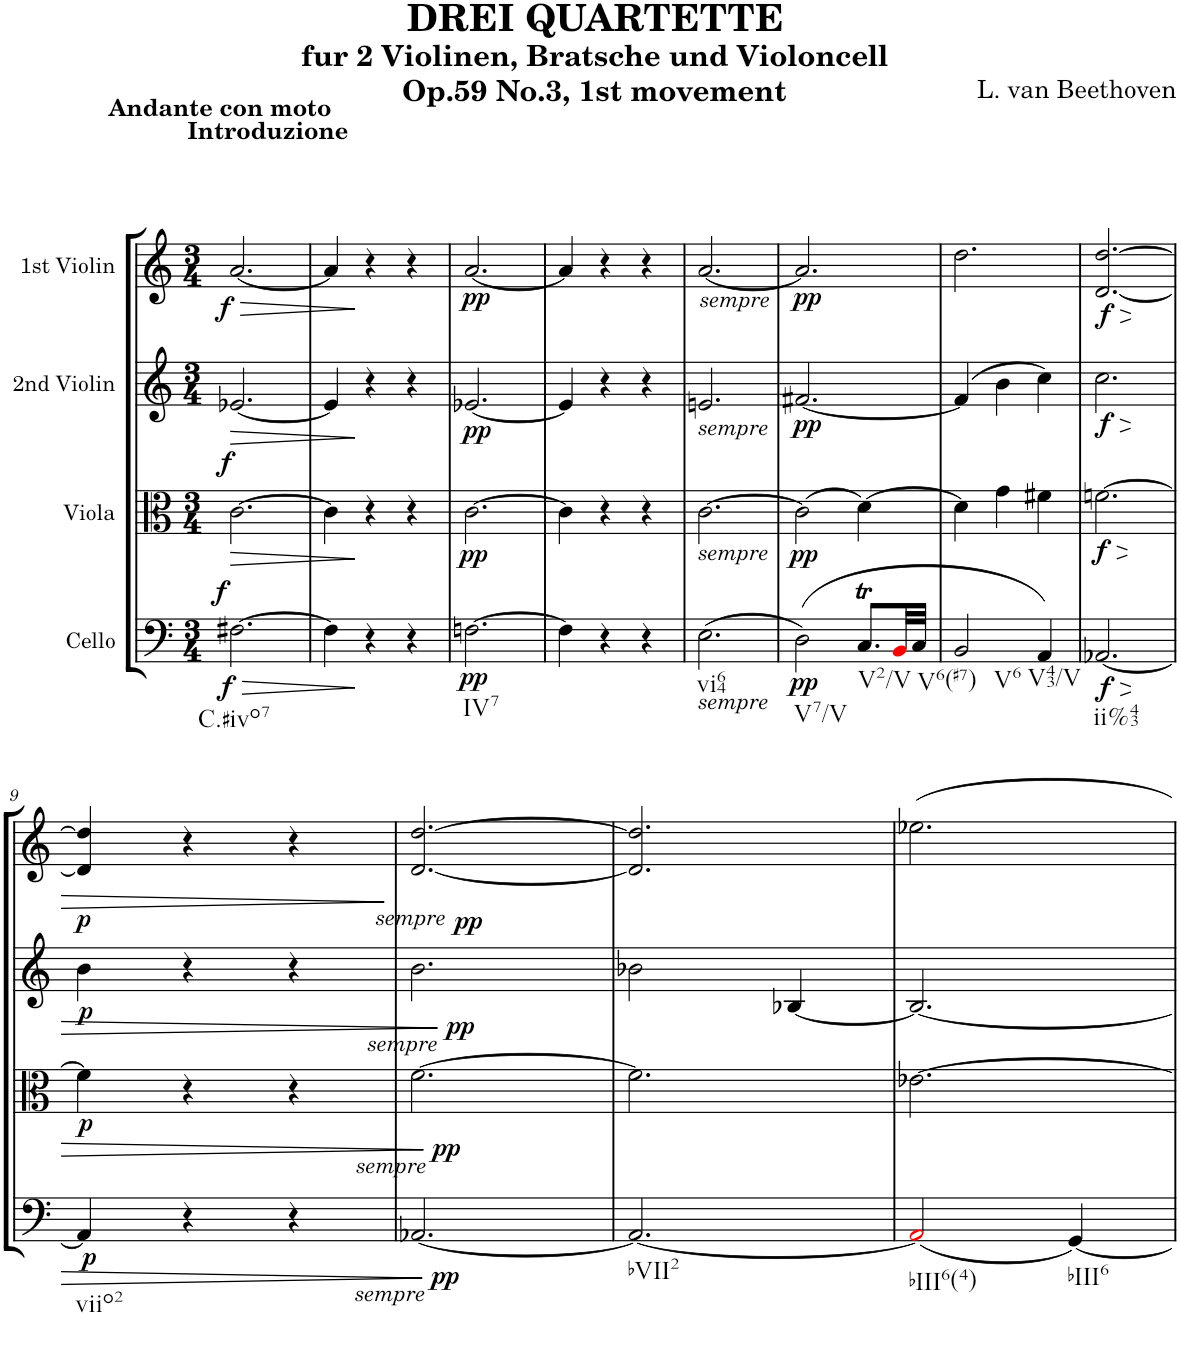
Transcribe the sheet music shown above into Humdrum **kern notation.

**kern	**dynam	**kern	**dynam	**kern	**dynam	**kern	**dynam
*part4	*part4	*part3	*part3	*part2	*part2	*part1	*part1
*staff4	*staff4	*staff3	*staff3	*staff2	*staff2	*staff1	*staff1
*I"Cello	*	*I"Viola	*	*I"2nd Violin	*	*I"1st Violin	*
*	*	*I'Vla	*	*I'Vln	*	*I'Vln	*
*clefF4	*	*clefC3	*	*clefG2	*	*clefG2	*
*k[]	*	*k[]	*	*k[]	*	*k[]	*
*M3/4	*	*M3/4	*	*M3/4	*	*M3/4	*
=1	=1	=1	=1	=1	=1	=1	=1
!	!	!	!	!	!	!LO:TX:a:B:t=Andante con moto	!
!	!	!	!	!	!	!LO:TX:a:B:t=Introduzione	!
!LO:TX:b:t=C.#ivo7	!	!	!	!	!	!	!
!	!LO:HP:b	!	!LO:HP:b	!	!LO:HP:b	!	!LO:HP:b
!	!LO:DY:n=1:b	!	!	!	!	!	!
!	!LO:DY:n=2:a	!	!LO:DY:n=1:a	!	!	!	!LO:DY:n=1:b
[2.F#X\	> f f	[2.c\	> f	[2.e-X/	>	[2.a/	> f
=2	=2	=2	=2	=2	=2	=2	=2
4F#\]	.	4c\]	.	4e-/]	.	4a/]	.
4r	]	4r	]	4r	]	4r	]
4r	.	4r	.	4r	.	4r	.
=3	=3	=3	=3	=3	=3	=3	=3
!LO:TX:b:t=IV7	!	!	!	!	!	!	!
!	!LO:DY:b	!	!LO:DY:b	!	!LO:DY:b	!	!LO:DY:b
[2.Fn\	pp	[2.c\	pp	[2.e-X/	pp	[2.a/	pp
=4	=4	=4	=4	=4	=4	=4	=4
4F\]	.	4c\]	.	4e-/]	.	4a/]	.
4r	.	4r	.	4r	.	4r	.
4r	.	4r	.	4r	.	4r	.
=5	=5	=5	=5	=5	=5	=5	=5
!	!	!	!	!	!	!LO:TX:b:i:t=sempre	!
!	!	!	!	!LO:TX:b:i:t=sempre	!	!	!
!	!	!LO:TX:b:i:t=sempre	!	!	!	!	!
!LO:TX:b:i:t=sempre	!	!	!	!	!	!	!
!LO:TX:b:t=vi64	!	!	!	!	!	!	!
(2.E\	.	[2.c\	.	2.en/	.	[2.a/	.
=6	=6	=6	=6	=6	=6	=6	=6
!LO:TX:b:t=V7/V	!	!	!	!	!	!	!
!	!LO:DY:b	!	!LO:DY:b	!	!LO:DY:b	!	!LO:DY:b
(2D\)	pp	(2c\]	pp	[2.f#X/	pp	2.a/]	pp
!LO:TX:b:t=V2/V	!	!	!	!	!	!	!
8.CT/L	.	[4d\)	.	.	.	.	.
32BBi/LL	.	.	.	.	.	.	.
32C/JJJ	.	.	.	.	.	.	.
=7	=7	=7	=7	=7	=7	=7	=7
!LO:TX:b:t=V6(#7)	!	!	!	!	!	!	!
!LO:TX:b:t=V6	!	!	!	!	!	!	!
2BB/	.	4d\]	.	(4f#/]	.	2.dd\	.
.	.	4g\	.	4b\	.	.	.
!LO:TX:b:t=V43/V	!	!	!	!	!	!	!
4AA/)	.	4f#X\	.	4cc\)	.	.	.
=8	=8	=8	=8	=8	=8	=8	=8
!LO:TX:b:t=ii%43	!	!	!	!	!	!	!
!	!LO:HP:b	!	!LO:HP:b	!	!LO:HP:b	!	!LO:HP:b
!	!LO:DY:n=1:b	!	!LO:DY:n=1:b	!	!LO:DY:n=1:b	!	!LO:DY:n=1:b
[2.AA-X/	> f	[2.fn\	> f	2.cc\	> f	[2.d/ [2.dd/	> f
!!LO:LB:g=z
=9	=9	=9	=9	=9	=9	=9	=9
!LO:TX:b:t=viio2	!	!	!	!	!	!	!
!	!LO:DY:b	!	!LO:DY:b	!	!LO:DY:b	!	!
!	!	!	!	!	!LO:DY:n=1:a	!	!
4AA-/]	p	4f\]	p	4b\	p p	4d/] 4dd/]	.
4r	.	4r	.	4r	.	4r	.
4r	.	4r	.	4r	.	4r	.
.	]	.	]	.	]	.	]
=10	=10	=10	=10	=10	=10	=10	=10
!	!	!	!	!	!	!LO:TX:b:i:t=sempre	!
!	!	!	!	!LO:TX:b:i:t=sempre	!	!	!
!	!	!LO:TX:b:i:t=sempre	!	!	!	!	!
!LO:TX:b:i:t=sempre	!	!	!	!	!	!	!
!	!LO:DY:b	!	!LO:DY:b	!	!LO:DY:b	!	!
!	!	!	!	!	!LO:DY:n=1:a	!	!
[2.AA-X/	pp	[2.f\	pp	2.b\	pp pp	[2.d/ [2.dd/	.
=11	=11	=11	=11	=11	=11	=11	=11
!LO:TX:b:t=bVII2	!	!	!	!	!	!	!
2.AA-/_	.	2.f\]	.	2b-X\	.	2.d/] 2.dd/]	.
.	.	.	.	[4B-X/	.	.	.
=12	=12	=12	=12	=12	=12	=12	=12
!LO:TX:b:t=bIII6(4)	!	!	!	!	!	!	!
(2AA-i/]	.	[2.e-X\	.	2.B-/_	.	2.ee-X\	.
!LO:TX:b:t=bIII6	!	!	!	!	!	!	!
[4GG/)	.	.	.	.	.	.	.
=	=	=	=	=	=	=	=
*-	*-	*-	*-	*-	*-	*-	*-
